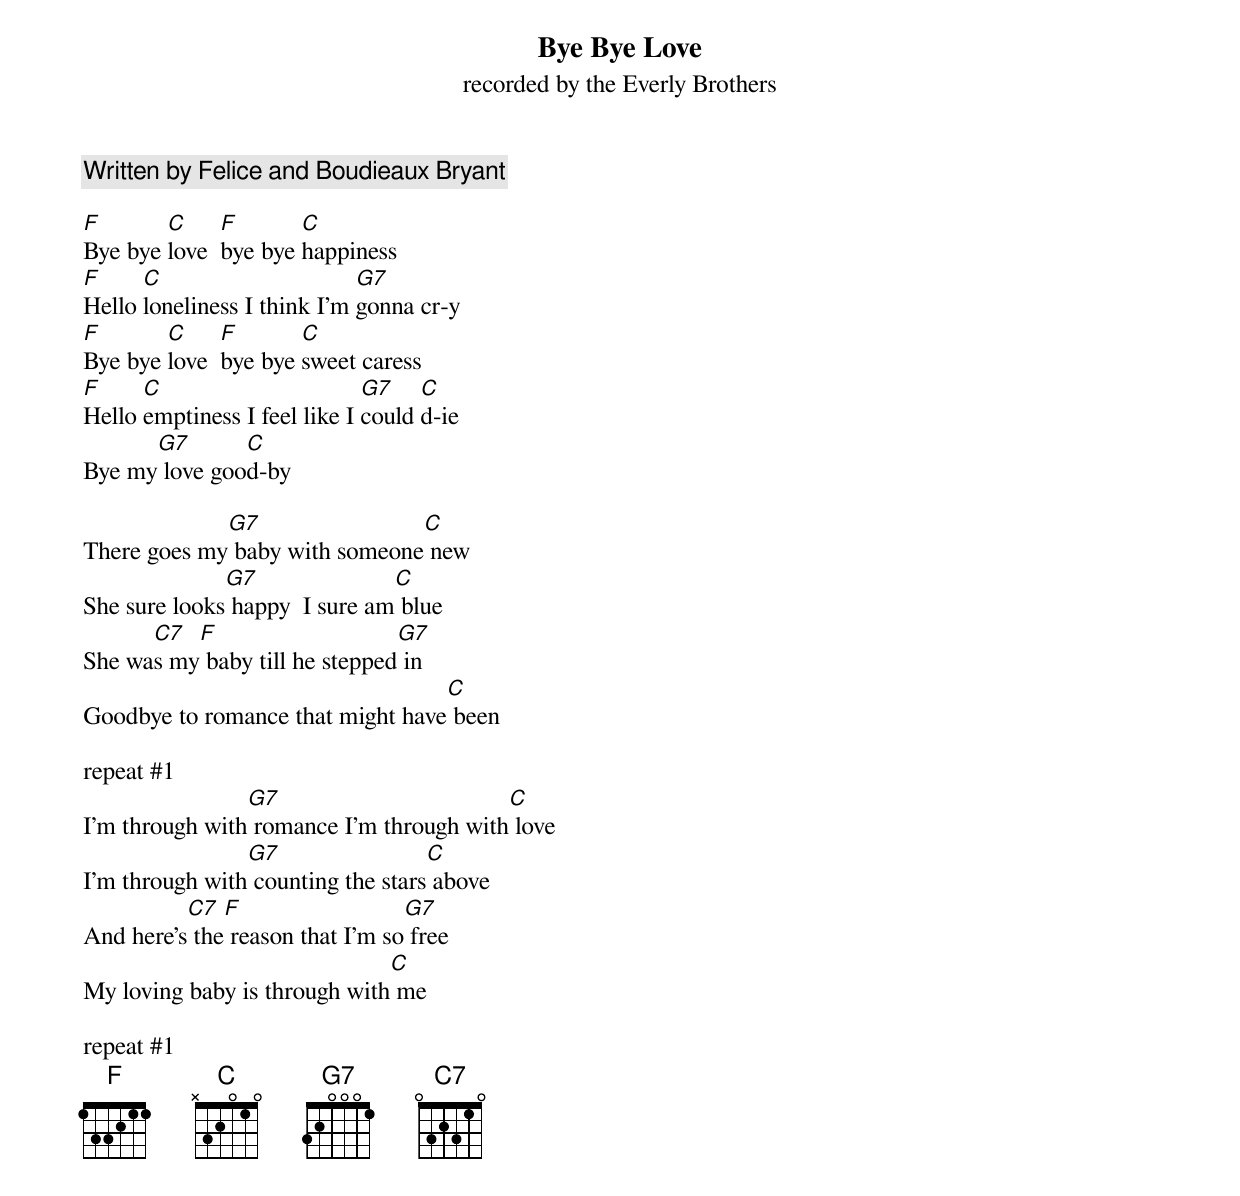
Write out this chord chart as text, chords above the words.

Bye Bye Love
recorded by the Everly Brothers
Written by Felice and Boudieaux Bryant

F       C     F       C
Bye bye love  bye bye happiness
F     C                      G7
Hello loneliness I think I'm gonna cr-y
F       C     F       C
Bye bye love  bye bye sweet caress
F     C                       G7    C
Hello emptiness I feel like I could d-ie
      G7       C
Bye my love good-by

             G7                C
There goes my baby with someone new
              G7               C
She sure looks happy  I sure am blue
      C7  F                    G7
She was my baby till he stepped in
                                  C
Goodbye to romance that might have been

repeat #1
                G7                       C
I'm through with romance I'm through with love
                G7                 C
I'm through with counting the stars above
          C7  F                  G7
And here's the reason that I'm so free
                              C
My loving baby is through with me

repeat #1
